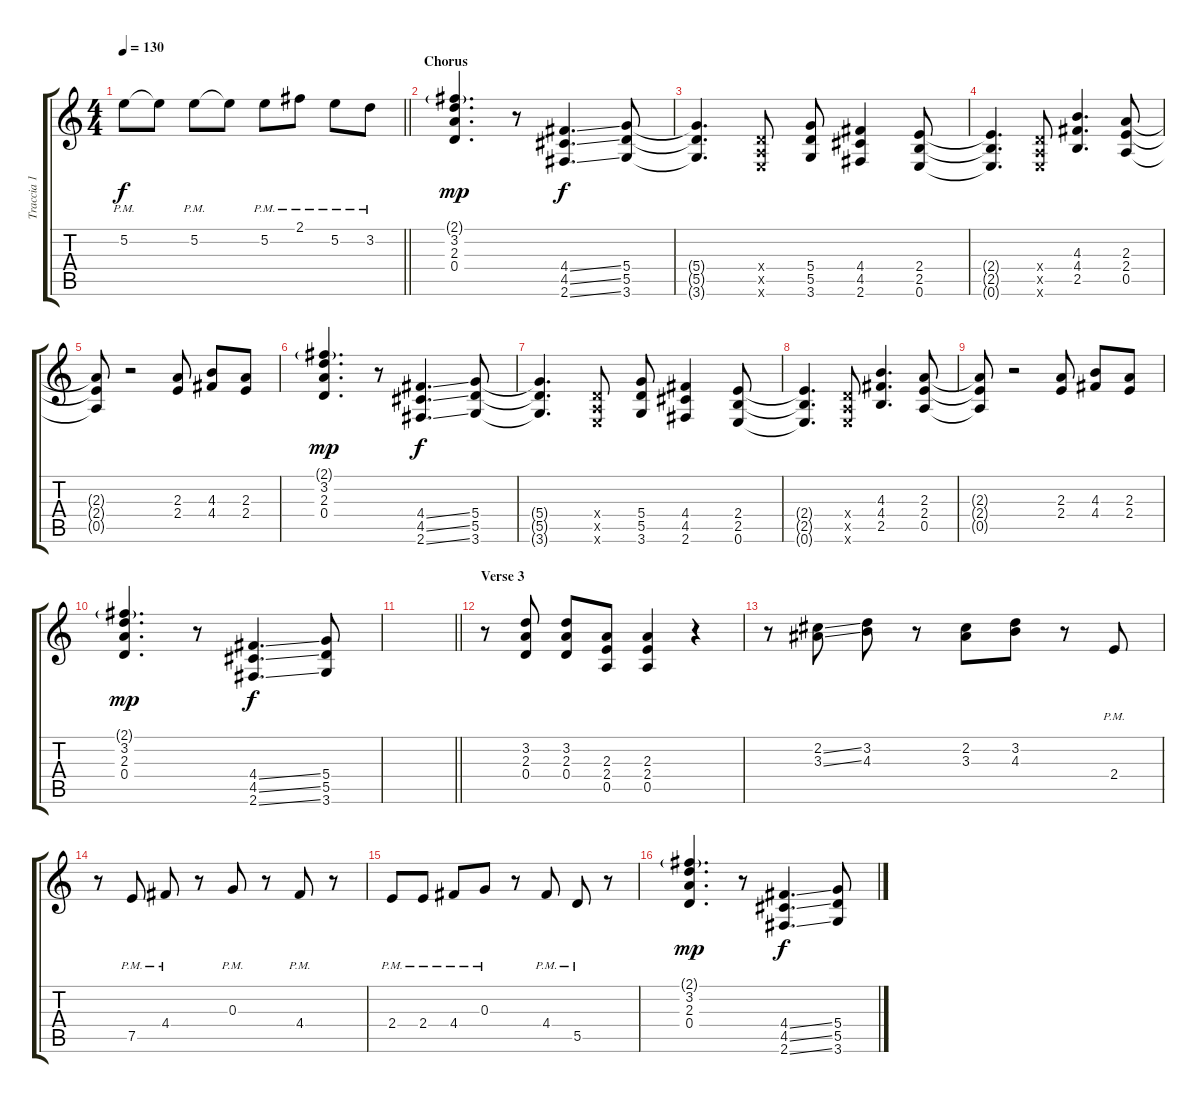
\track ("Traccia 1" "Traccia 1") {instrument distortionguitar}
\staff {score tabs}
\tuning (E4 B3 G3 D3 A2 E2) {hide}
\ts (4 4)
\tempo 130
\clef g2
\barLineRight lightlight
\ks c
5.2{pm}.8{dy f} 5.2{t}.8 5.2{pm}.8 5.2{t}.8 5.2{pm}.8 2.1{pm}.8 5.2{pm}.8 3.2{pm}.8 |
\section ("" "Chorus")
(2.1{g} 3.2 2.3 0.4).4{d dy mp} r.8 (4.4{ss} 4.5{ss} 2.6{ss}).4{d dy f} (5.4 5.5 3.6).8 |
(5.4{t} 5.5{t} 3.6{t}).4{d} (0.4{x} 0.5{x} 0.6{x}).8 (5.4 5.5 3.6).8 (4.4 4.5 2.6).4 (2.4 2.5 0.6).8 |
(2.4{t} 2.5{t} 0.6{t}).4{d} (0.4{x} 0.5{x} 0.6{x}).8 (4.3 4.4 2.5).4{d} (2.3 2.4 0.5).8 |
(2.3{t} 2.4{t} 0.5{t}).8 r.2 (2.3 2.4).8 (4.3 4.4).8 (2.3 2.4).8 |
(2.1{g} 3.2 2.3 0.4).4{d dy mp} r.8 (4.4{ss} 4.5{ss} 2.6{ss}).4{d dy f} (5.4 5.5 3.6).8 |
(5.4{t} 5.5{t} 3.6{t}).4{d} (0.4{x} 0.5{x} 0.6{x}).8 (5.4 5.5 3.6).8 (4.4 4.5 2.6).4 (2.4 2.5 0.6).8 |
(2.4{t} 2.5{t} 0.6{t}).4{d} (0.4{x} 0.5{x} 0.6{x}).8 (4.3 4.4 2.5).4{d} (2.3 2.4 0.5).8 |
(2.3{t} 2.4{t} 0.5{t}).8 r.2 (2.3 2.4).8 (4.3 4.4).8 (2.3 2.4).8 |
(2.1{g} 3.2 2.3 0.4).4{d dy mp} r.8 (4.4{ss} 4.5{ss} 2.6{ss}).4{d dy f} (5.4 5.5 3.6).8 |
\barLineRight lightlight
|
\section ("" "Verse 3")
r.8 (3.2 2.3 0.4).8 (3.2 2.3 0.4).8 (2.3 2.4 0.5).8 (2.3 2.4 0.5).4 r.4 |
r.8 (2.2{ss} 3.3{ss}).8 (3.2 4.3).8 r.8 (2.2 3.3).8 (3.2 4.3).8 r.8 2.4{pm}.8 |
r.8 7.5{pm}.8 4.4{pm}.8 r.8 0.3{pm}.8 r.8 4.4{pm}.8 r.8 |
2.4{pm}.8 2.4{pm}.8 4.4{pm}.8 0.3{pm}.8 r.8 4.4{pm}.8 5.5{pm}.8 r.8 |
(2.1{g} 3.2 2.3 0.4).4{d dy mp} r.8 (4.4{ss} 4.5{ss} 2.6{ss}).4{d dy f} (5.4 5.5 3.6).8
